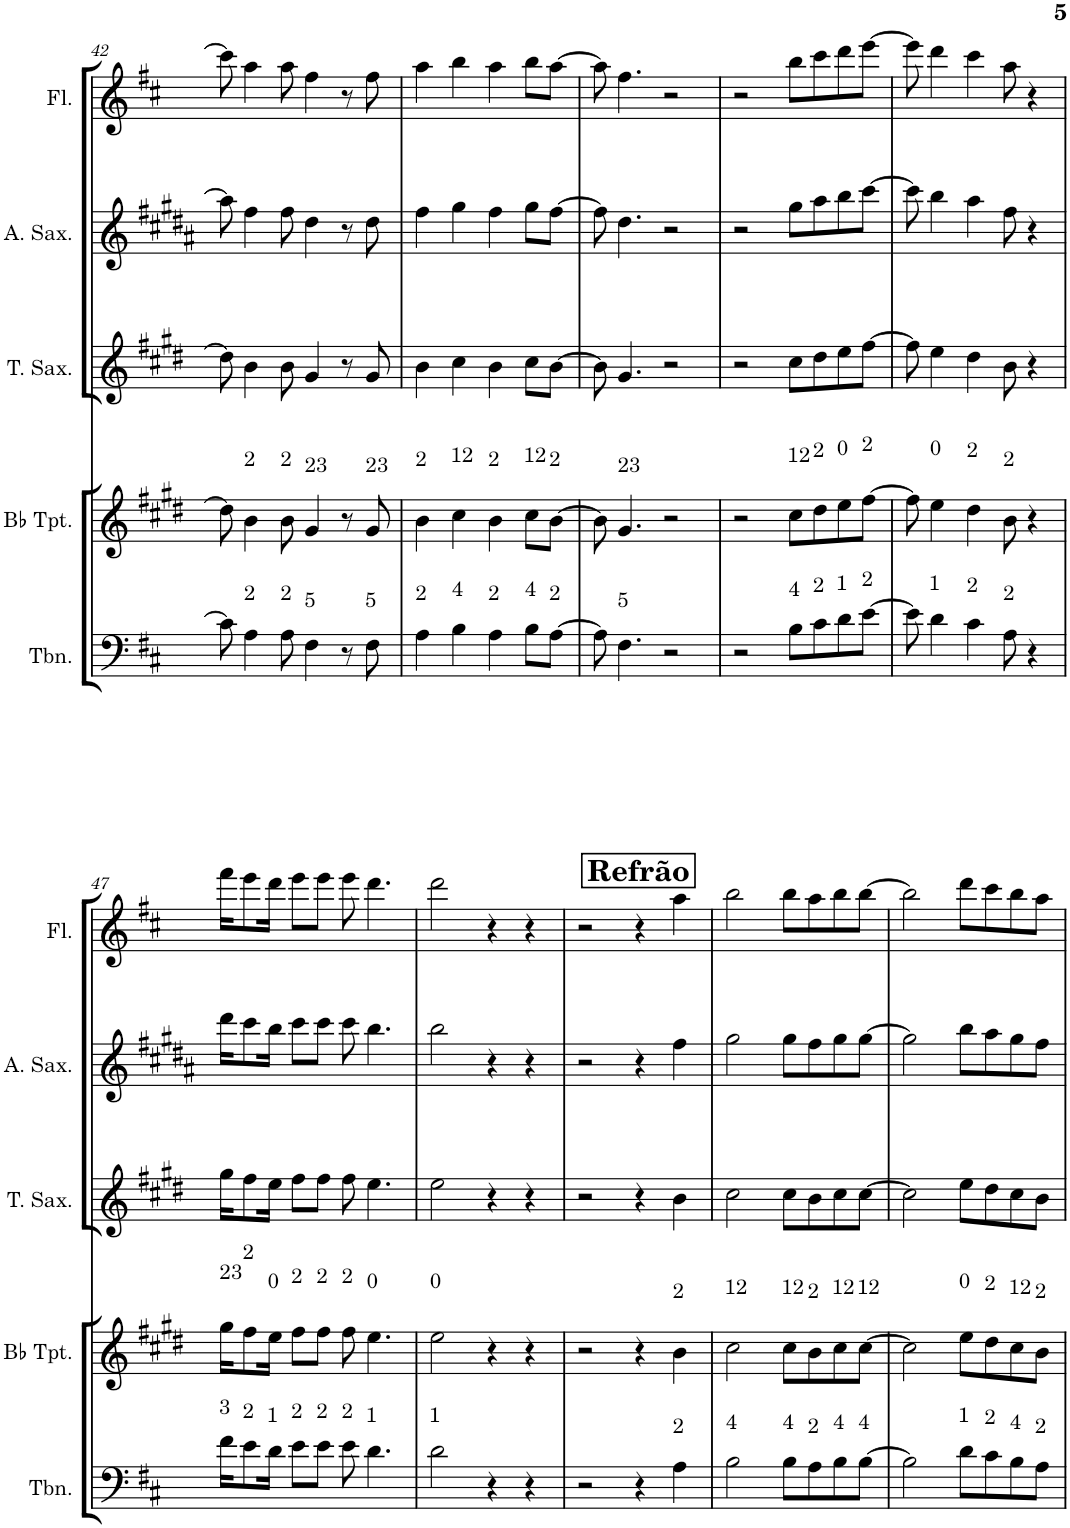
**kern	**kern	**kern	**kern	**kern
*part5	*part4	*part3	*part2	*part1
*staff5	*staff4	*staff3	*staff2	*staff1
*I"Trombone	*I"Bb Trumpet	*I"Tenor Saxophone	*I"Alto Saxophone	*I"Flute
*I'Tbn.	*I'Bb Tpt.	*I'T. Sax.	*I'A. Sax.	*I'Fl.
!!LO:PB:g=z
*clefF4	*clefG2	*clefG2	*clefG2	*clefG2
*	*Trd1c2	*Trd8c14	*Trd5c9	*
*k[f#c#]	*k[f#c#g#d#]	*k[f#c#g#d#]	*k[f#c#g#d#a#]	*k[f#c#]
*M4/4	*M4/4	*M4/4	*M4/4	*M4/4
=42	=42	=42	=42	=42
8c#\]	8dd#\]	8dd#\]	8aa#\]	8ccc#\]
!	!LO:TX:a:t=2	!	!	!
!LO:TX:a:t=2	!	!	!	!
4A\	4b\	4b\	4ff#\	4aa\
!	!LO:TX:a:t=2	!	!	!
!LO:TX:a:t=2	!	!	!	!
8A\	8b\	8b\	8ff#\	8aa\
!	!LO:TX:a:t=23	!	!	!
!LO:TX:a:t=5	!	!	!	!
4F#\	4g#/	4g#/	4dd#\	4ff#\
8r	8r	8r	8r	8r
!	!LO:TX:a:t=23	!	!	!
!LO:TX:a:t=5	!	!	!	!
8F#\	8g#/	8g#/	8dd#\	8ff#\
=43	=43	=43	=43	=43
!	!LO:TX:a:t=2	!	!	!
!LO:TX:a:t=2	!	!	!	!
4A\	4b\	4b\	4ff#\	4aa\
!	!LO:TX:a:t=12	!	!	!
!LO:TX:a:t=4	!	!	!	!
4B\	4cc#\	4cc#\	4gg#\	4bb\
!	!LO:TX:a:t=2	!	!	!
!LO:TX:a:t=2	!	!	!	!
4A\	4b\	4b\	4ff#\	4aa\
!	!LO:TX:a:t=12	!	!	!
!LO:TX:a:t=4	!	!	!	!
8B\L	8cc#\L	8cc#\L	8gg#\L	8bb\L
!	!LO:TX:a:t=2	!	!	!
!LO:TX:a:t=2	!	!	!	!
[8A\J	[8b\J	[8b\J	[8ff#\J	[8aa\J
=44	=44	=44	=44	=44
8A\]	8b\]	8b\]	8ff#\]	8aa\]
!	!LO:TX:a:t=23	!	!	!
!LO:TX:a:t=5	!	!	!	!
4.F#\	4.g#/	4.g#/	4.dd#\	4.ff#\
2r	2r	2r	2r	2r
=45	=45	=45	=45	=45
2r	2r	2r	2r	2r
!	!LO:TX:a:t=12	!	!	!
!LO:TX:a:t=4	!	!	!	!
8B\L	8cc#\L	8cc#\L	8gg#\L	8bb\L
!	!LO:TX:a:t=2	!	!	!
!LO:TX:a:t=2	!	!	!	!
8c#\	8dd#\	8dd#\	8aa#\	8ccc#\
!	!LO:TX:a:t=0	!	!	!
!LO:TX:a:t=1	!	!	!	!
8d\	8ee\	8ee\	8bb\	8ddd\
!	!LO:TX:a:t=2	!	!	!
!LO:TX:a:t=2	!	!	!	!
[8e\J	[8ff#\J	[8ff#\J	[8ccc#\J	[8eee\J
=46	=46	=46	=46	=46
8e\]	8ff#\]	8ff#\]	8ccc#\]	8eee\]
!	!LO:TX:a:t=0	!	!	!
!LO:TX:a:t=1	!	!	!	!
4d\	4ee\	4ee\	4bb\	4ddd\
!	!LO:TX:a:t=2	!	!	!
!LO:TX:a:t=2	!	!	!	!
4c#\	4dd#\	4dd#\	4aa#\	4ccc#\
!	!LO:TX:a:t=2	!	!	!
!LO:TX:a:t=2	!	!	!	!
8A\	8b\	8b\	8ff#\	8aa\
4r	4r	4r	4r	4r
!!LO:LB:g=z
=47	=47	=47	=47	=47
!	!LO:TX:a:t=23	!	!	!
!LO:TX:a:t=3	!	!	!	!
16f#\KL	16gg#\KL	16gg#\KL	16ddd#\KL	16fff#\KL
!	!LO:TX:a:t=2	!	!	!
!LO:TX:a:t=2	!	!	!	!
8e\	8ff#\	8ff#\	8ccc#\	8eee\
!	!LO:TX:a:t=0	!	!	!
!LO:TX:a:t=1	!	!	!	!
16d\Jk	16ee\Jk	16ee\Jk	16bb\Jk	16ddd\Jk
!	!LO:TX:a:t=2	!	!	!
!LO:TX:a:t=2	!	!	!	!
8e\L	8ff#\L	8ff#\L	8ccc#\L	8eee\L
!	!LO:TX:a:t=2	!	!	!
!LO:TX:a:t=2	!	!	!	!
8e\J	8ff#\J	8ff#\J	8ccc#\J	8eee\J
!	!LO:TX:a:t=2	!	!	!
!LO:TX:a:t=2	!	!	!	!
8e\	8ff#\	8ff#\	8ccc#\	8eee\
!	!LO:TX:a:t=0	!	!	!
!LO:TX:a:t=1	!	!	!	!
4.d\	4.ee\	4.ee\	4.bb\	4.ddd\
=48	=48	=48	=48	=48
!	!LO:TX:a:t=0	!	!	!
!LO:TX:a:t=1	!	!	!	!
2d\	2ee\	2ee\	2bb\	2ddd\
4r	4r	4r	4r	4r
4r	4r	4r	4r	4r
!!LO:REH:place=s1:a:B:cj:fs=14:t=Refrão
=49	=49	=49	=49	=49
2r	2r	2r	2r	2r
4r	4r	4r	4r	4r
!	!LO:TX:a:t=2	!	!	!
!LO:TX:a:t=2	!	!	!	!
4A\	4b\	4b\	4ff#\	4aa\
=50	=50	=50	=50	=50
!	!LO:TX:a:t=12	!	!	!
!LO:TX:a:t=4	!	!	!	!
2B\	2cc#\	2cc#\	2gg#\	2bb\
!	!LO:TX:a:t=12	!	!	!
!LO:TX:a:t=4	!	!	!	!
8B\L	8cc#\L	8cc#\L	8gg#\L	8bb\L
!	!LO:TX:a:t=2	!	!	!
!LO:TX:a:t=2	!	!	!	!
8A\	8b\	8b\	8ff#\	8aa\
!	!LO:TX:a:t=12	!	!	!
!LO:TX:a:t=4	!	!	!	!
8B\	8cc#\	8cc#\	8gg#\	8bb\
!	!LO:TX:a:t=12	!	!	!
!LO:TX:a:t=4	!	!	!	!
[8B\J	[8cc#\J	[8cc#\J	[8gg#\J	[8bb\J
=51	=51	=51	=51	=51
2B\]	2cc#\]	2cc#\]	2gg#\]	2bb\]
!	!LO:TX:a:t=0	!	!	!
!LO:TX:a:t=1	!	!	!	!
8d\L	8ee\L	8ee\L	8bb\L	8ddd\L
!	!LO:TX:a:t=2	!	!	!
!LO:TX:a:t=2	!	!	!	!
8c#\	8dd#\	8dd#\	8aa#\	8ccc#\
!	!LO:TX:a:t=12	!	!	!
!LO:TX:a:t=4	!	!	!	!
8B\	8cc#\	8cc#\	8gg#\	8bb\
!	!LO:TX:a:t=2	!	!	!
!LO:TX:a:t=2	!	!	!	!
8A\J	8b\J	8b\J	8ff#\J	8aa\J
=	=	=	=	=
*-	*-	*-	*-	*-
